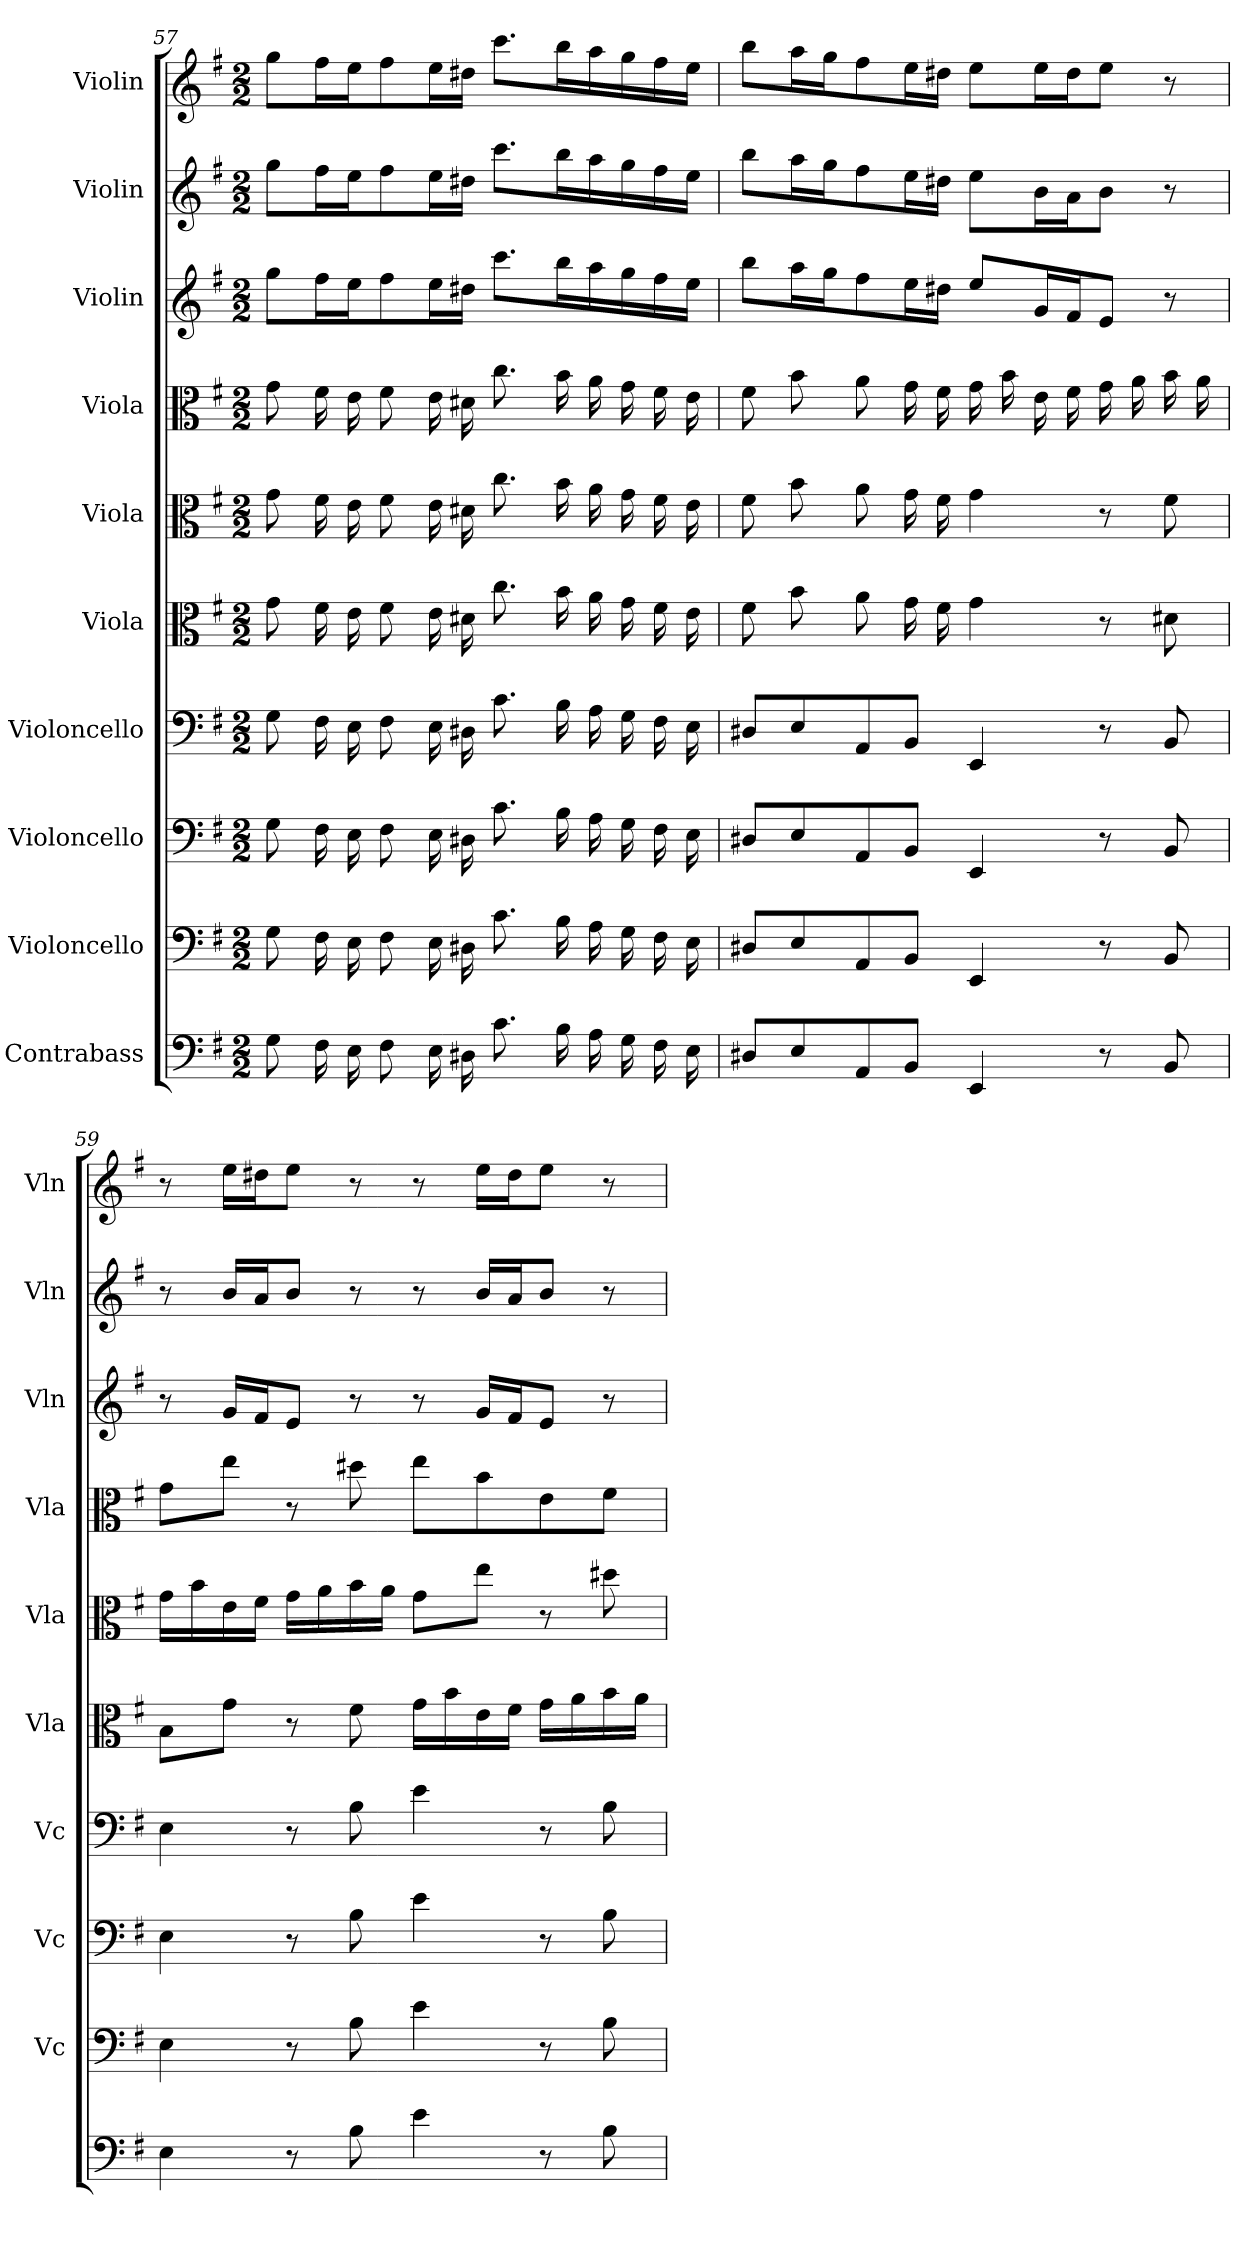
**kern	**kern	**kern	**kern	**kern	**kern	**kern	**kern	**kern	**kern
*part10	*part9	*part8	*part7	*part6	*part5	*part4	*part3	*part2	*part1
*staff10	*staff9	*staff8	*staff7	*staff6	*staff5	*staff4	*staff3	*staff2	*staff1
*I"Contrabass	*I"Violoncello	*I"Violoncello	*I"Violoncello	*I"Viola	*I"Viola	*I"Viola	*I"Violin	*I"Violin	*I"Violin
*	*I'Vc	*I'Vc	*I'Vc	*I'Vla	*I'Vla	*I'Vla	*I'Vln	*I'Vln	*I'Vln
*clefF4	*clefF4	*clefF4	*clefF4	*clefC3	*clefC3	*clefC3	*clefG2	*clefG2	*clefG2
*k[f#]	*k[f#]	*k[f#]	*k[f#]	*k[f#]	*k[f#]	*k[f#]	*k[f#]	*k[f#]	*k[f#]
*G:	*G:	*G:	*G:	*G:	*G:	*G:	*G:	*G:	*G:
*M2/2	*M2/2	*M2/2	*M2/2	*M2/2	*M2/2	*M2/2	*M2/2	*M2/2	*M2/2
=57	=57	=57	=57	=57	=57	=57	=57	=57	=57
8G\	8G\	8G\	8G\	8g\	8g\	8g\	8gg\L	8gg\L	8gg\L
16F#\	16F#\	16F#\	16F#\	16f#\	16f#\	16f#\	16ff#\L	16ff#\L	16ff#\L
16E\	16E\	16E\	16E\	16e\	16e\	16e\	16ee\J	16ee\J	16ee\J
8F#\	8F#\	8F#\	8F#\	8f#\	8f#\	8f#\	8ff#\	8ff#\	8ff#\
16E\	16E\	16E\	16E\	16e\	16e\	16e\	16ee\L	16ee\L	16ee\L
16D#X\	16D#X\	16D#X\	16D#X\	16d#X\	16d#X\	16d#X\	16dd#X\JJ	16dd#X\JJ	16dd#X\JJ
8.c\	8.c\	8.c\	8.c\	8.cc\	8.cc\	8.cc\	8.ccc\L	8.ccc\L	8.ccc\L
16B\	16B\	16B\	16B\	16b\	16b\	16b\	16bb\L	16bb\L	16bb\L
16A\	16A\	16A\	16A\	16a\	16a\	16a\	16aa\	16aa\	16aa\
16G\	16G\	16G\	16G\	16g\	16g\	16g\	16gg\	16gg\	16gg\
16F#\	16F#\	16F#\	16F#\	16f#\	16f#\	16f#\	16ff#\	16ff#\	16ff#\
16E\	16E\	16E\	16E\	16e\	16e\	16e\	16ee\JJ	16ee\JJ	16ee\JJ
=58	=58	=58	=58	=58	=58	=58	=58	=58	=58
8D#X/L	8D#X/L	8D#X/L	8D#X/L	8f#\	8f#\	8f#\	8bb\L	8bb\L	8bb\L
8E/	8E/	8E/	8E/	8b\	8b\	8b\	16aa\L	16aa\L	16aa\L
.	.	.	.	.	.	.	16gg\J	16gg\J	16gg\J
8AA/	8AA/	8AA/	8AA/	8a\	8a\	8a\	8ff#\	8ff#\	8ff#\
8BB/J	8BB/J	8BB/J	8BB/J	16g\	16g\	16g\	16ee\L	16ee\L	16ee\L
.	.	.	.	16f#\	16f#\	16f#\	16dd#X\JJ	16dd#X\JJ	16dd#X\JJ
4EE/	4EE/	4EE/	4EE/	4g\	4g\	16g\	8ee/L	8ee\L	8ee\L
.	.	.	.	.	.	16b\	.	.	.
.	.	.	.	.	.	16e\	16g/L	16b\L	16ee\L
.	.	.	.	.	.	16f#\	16f#/J	16a\J	16dd#\J
8r	8r	8r	8r	8r	8r	16g\	8e/J	8b\J	8ee\J
.	.	.	.	.	.	16a\	.	.	.
8BB/	8BB/	8BB/	8BB/	8d#X\	8f#\	16b\	8r	8r	8r
.	.	.	.	.	.	16a\	.	.	.
=59	=59	=59	=59	=59	=59	=59	=59	=59	=59
4E\	4E\	4E\	4E\	8B\L	16g\LL	8g\L	8r	8r	8r
.	.	.	.	.	16b\	.	.	.	.
.	.	.	.	8g\J	16e\	8ee\J	16g/LL	16b/LL	16ee\LL
.	.	.	.	.	16f#\JJ	.	16f#/J	16a/J	16dd#X\J
8r	8r	8r	8r	8r	16g\LL	8r	8e/J	8b/J	8ee\J
.	.	.	.	.	16a\	.	.	.	.
8B\	8B\	8B\	8B\	8f#\	16b\	8dd#X\	8r	8r	8r
.	.	.	.	.	16a\JJ	.	.	.	.
4e\	4e\	4e\	4e\	16g\LL	8g\L	8ee\L	8r	8r	8r
.	.	.	.	16b\	.	.	.	.	.
.	.	.	.	16e\	8ee\J	8b\	16g/LL	16b/LL	16ee\LL
.	.	.	.	16f#\JJ	.	.	16f#/J	16a/J	16dd#\J
8r	8r	8r	8r	16g\LL	8r	8e\	8e/J	8b/J	8ee\J
.	.	.	.	16a\	.	.	.	.	.
8B\	8B\	8B\	8B\	16b\	8dd#X\	8f#\J	8r	8r	8r
.	.	.	.	16a\JJ	.	.	.	.	.
=	=	=	=	=	=	=	=	=	=
*-	*-	*-	*-	*-	*-	*-	*-	*-	*-
